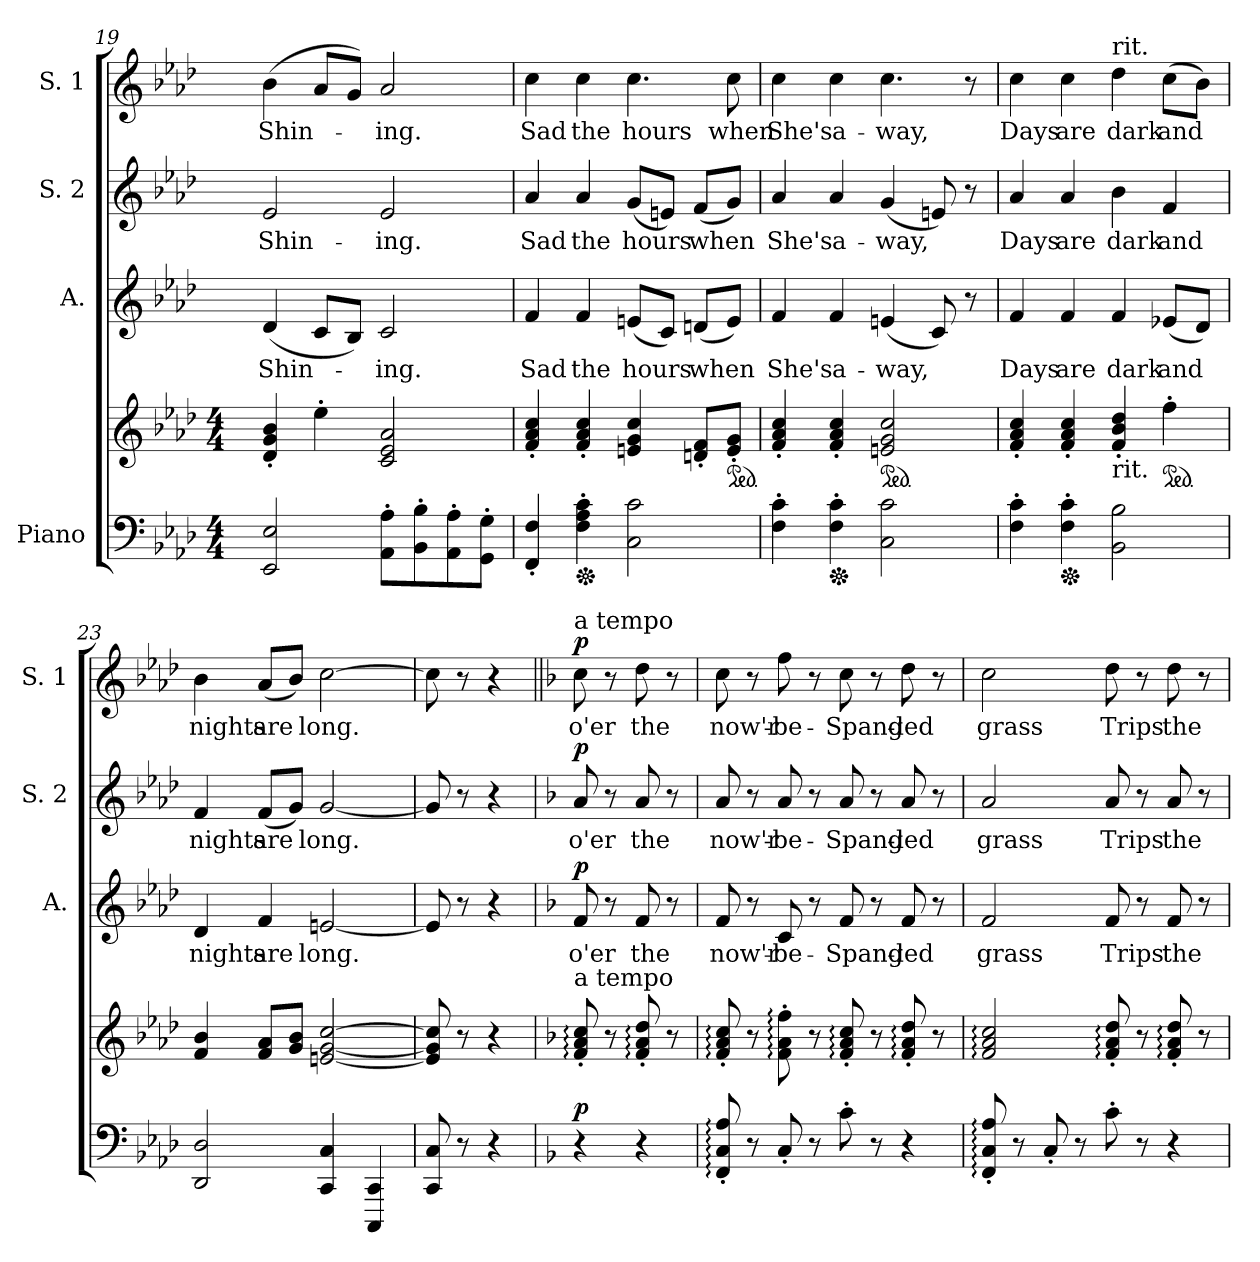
**kern	**kern	**dynam	**kern	**text	**dynam	**kern	**text	**dynam	**kern	**text	**dynam
*part4	*part4	*part4	*part3	*part3	*part3	*part2	*part2	*part2	*part1	*part1	*part1
*staff5	*staff4	*staff4/5	*staff3	*staff3	*staff3	*staff2	*staff2	*staff2	*staff1	*staff1	*staff1
*I"Piano	*	*	*I"A.	*	*	*I"S. 2	*	*	*I"S. 1	*	*
*	*	*	*I'A.	*	*	*I'S. 2	*	*	*I'S. 1	*	*
*clefF4	*clefG2	*	*clefG2	*	*	*clefG2	*	*	*clefG2	*	*
*k[b-e-a-d-]	*k[b-e-a-d-]	*	*k[b-e-a-d-]	*	*	*k[b-e-a-d-]	*	*	*k[b-e-a-d-]	*	*
*A-:	*A-:	*	*A-:	*	*	*A-:	*	*	*A-:	*	*
*M4/4	*M4/4	*	*	*	*	*	*	*	*	*	*
=19	=19	=19	=19	=19	=19	=19	=19	=19	=19	=19	=19
!	!	!	!	!LO:LY:b	!	!	!LO:LY:b:cj	!	!	!LO:LY:b	!
2E-/ 2EE-/	4b-/'< 4d-/'< 4g/'<	.	(<4d-/	Shin-	.	2e-/	Shin-	.	(>4b-\	Shin-	.
.	4ee-'>\	.	8c/L	.	.	.	.	.	8a-/L	.	.
.	.	.	8B-/J)	.	.	.	.	.	8g/J)	.	.
!	!	!	!	!LO:LY:b:cj	!	!	!LO:LY:b:cj	!	!	!LO:LY:b:cj	!
8A-\'> 8AA-\'>L	2a-/ 2e-/ 2c/	.	2c/	-ing.	.	2e-/	-ing.	.	2a-/	-ing.	.
8BB-\'> 8B-\'>	.	.	.	.	.	.	.	.	.	.	.
8AA-\'> 8A-\'>	.	.	.	.	.	.	.	.	.	.	.
8GG\'> 8G\'>J	.	.	.	.	.	.	.	.	.	.	.
!!LO:LB:g=z
=20	=20	=20	=20	=20	=20	=20	=20	=20	=20	=20	=20
!	!	!	!	!LO:LY:b:cj	!	!	!LO:LY:b:cj	!	!	!LO:LY:b:cj	!
4FF/'< 4F/'<	4f/'< 4a-/'< 4cc/'<	.	4f/	Sad	.	4a-/	Sad	.	4cc\	Sad	.
*Xped	*	*	*	*	*	*	*	*	*	*	*
!	!	!	!	!LO:LY:b:cj	!	!	!LO:LY:b:cj	!	!	!LO:LY:b:cj	!
4F\'> 4A-\'> 4c\'>	4cc/'< 4f/'< 4a-/'<	.	4f/	the	.	4a-/	the	.	4cc\	the	.
!	!	!	!	!LO:LY:b	!	!	!LO:LY:b	!	!	!LO:LY:b:cj	!
2C\ 2c\	4g/ 4en/ 4cc/	.	(<8en/L	hours	.	(<8g/L	hours	.	4.cc\	hours	.
.	.	.	8c/J)	.	.	8en/J)	.	.	.	.	.
!	!	!	!	!LO:LY:b	!	!	!LO:LY:b	!	!	!	!
.	8f/'< 8dn/'<L	.	(<8dn/L	when	.	(<8f/L	when	.	.	.	.
*	*ped	*	*	*	*	*	*	*	*	*	*
!	!	!	!	!	!	!	!	!	!	!LO:LY:b:cj	!
.	8g/'< 8e/'<J	.	8e/J)	.	.	8g/J)	.	.	8cc\	when	.
=21	=21	=21	=21	=21	=21	=21	=21	=21	=21	=21	=21
!	!	!	!	!LO:LY:b:cj	!	!	!LO:LY:b:cj	!	!	!LO:LY:b:cj	!
4c\'> 4F\'>	4f/'< 4a-/'< 4cc/'<	.	4f/	She's	.	4a-/	She's	.	4cc\	She's	.
*Xped	*	*	*	*	*	*	*	*	*	*	*
!	!	!	!	!LO:LY:b:cj	!	!	!LO:LY:b:cj	!	!	!LO:LY:b:cj	!
4F\'> 4c\'>	4a-/'< 4cc/'< 4f/'<	.	4f/	a-	.	4a-/	a-	.	4cc\	a-	.
*	*ped	*	*	*	*	*	*	*	*	*	*
!	!	!	!	!LO:LY:b	!	!	!LO:LY:b	!	!	!LO:LY:b:cj	!
2c\ 2C\	2cc/ 2g/ 2en/	.	(<4en/	-way,	.	(<4g/	-way,	.	4.cc\	-way,	.
.	.	.	8c/)	.	.	8en/)	.	.	.	.	.
.	.	.	8r	.	.	8r	.	.	8r	.	.
=22	=22	=22	=22	=22	=22	=22	=22	=22	=22	=22	=22
!	!	!	!	!LO:LY:b:cj	!	!	!LO:LY:b:cj	!	!	!LO:LY:b:cj	!
4c\'> 4F\'>	4f/'< 4a-/'< 4cc/'<	.	4f/	Days	.	4a-/	Days	.	4cc\	Days	.
*Xped	*	*	*	*	*	*	*	*	*	*	*
!	!	!	!	!LO:LY:b:cj	!	!	!LO:LY:b:cj	!	!	!LO:LY:b:cj	!
4F\'> 4c\'>	4f/'< 4cc/'< 4a-/'<	.	4f/	are	.	4a-/	are	.	4cc\	are	.
!	!	!	!	!	!	!	!	!	!LO:TX:a:t=rit.	!	!
!	!LO:TX:b:t=rit.	!	!	!	!	!	!	!	!	!	!
!	!	!	!	!LO:LY:b:cj	!	!	!LO:LY:b:cj	!	!	!LO:LY:b:cj	!
2BB-\ 2B-\	4f/'< 4b-/'< 4dd-/'<	.	4f/	dark	.	4b-\	dark	.	4dd-\	dark	.
*	*ped	*	*	*	*	*	*	*	*	*	*
!	!	!	!	!LO:LY:b	!	!	!LO:LY:b:cj	!	!	!LO:LY:b	!
.	4ff'>\	.	(<8e-X/L	and	.	4f/	and	.	(>8cc\L	and	.
.	.	.	8d-/J)	.	.	.	.	.	8b-\J)	.	.
=23	=23	=23	=23	=23	=23	=23	=23	=23	=23	=23	=23
!	!	!	!	!LO:LY:b:cj	!	!	!LO:LY:b:cj	!	!	!LO:LY:b:cj	!
2DD-/ 2D-/	4f/ 4b-/	.	4d-/	nights	.	4f/	nights	.	4b-\	nights	.
!	!	!	!	!LO:LY:b:cj	!	!	!LO:LY:b	!	!	!LO:LY:b	!
.	8a-/ 8f/L	.	4f/	are	.	(<8f/L	are	.	(<8a-/L	are	.
.	8b-/ 8g/J	.	.	.	.	8g/J)	.	.	8b-/J)	.	.
!	!	!	!	!LO:LY:b	!	!	!LO:LY:b	!	!	!LO:LY:b	!
4CC/ 4C/	[<2g/ [<2cc/ [<2en/	.	[<2en/	long.	.	[<2g/	long.	.	[>2cc\	long.	.
4CCC/ 4CC/	.	.	.	.	.	.	.	.	.	.	.
=24	=24	=24	=24	=24	=24	=24	=24	=24	=24	=24	=24
8CC/ 8C/	8cc/] 8g/] 8e/]	.	8e/]	.	.	8g/]	.	.	8cc\]	.	.
8r	8r	.	8r	.	.	8r	.	.	8r	.	.
4r	4r	.	4r	.	.	4r	.	.	4r	.	.
!!LO:LB:g=z
=25	=25	=25||	=25	=25||	=25||	=25	=25||	=25||	=25||	=25||	=25||
*k[b-]	*k[b-]	*	*k[b-]	*	*	*k[b-]	*	*	*k[b-]	*	*
*F:	*F:	*	*F:	*	*	*F:	*	*	*F:	*	*
!	!	!	!	!	!	!	!	!	!LO:TX:a:t=a tempo	!	!
!	!LO:TX:a:t=a tempo	!	!	!	!	!	!	!	!	!	!
!	!	!LO:DY:a=2	!	!LO:LY:b:cj	!LO:DY:a	!	!LO:LY:b:cj	!LO:DY:a	!	!LO:LY:b:cj	!LO:DY:a
4r	8cc/:'< 8a/:'< 8f/:'<	p	8f/	o'er	p	8a/	o'er	p	8cc\	o'er	p
.	8r	.	8r	.	.	8r	.	.	8r	.	.
!	!	!	!	!LO:LY:b:cj	!	!	!LO:LY:b:cj	!	!	!LO:LY:b:cj	!
4r	8f/:'< 8dd/:'< 8a/:'<	.	8f/	the	.	8a/	the	.	8dd\	the	.
.	8r	.	8r	.	.	8r	.	.	8r	.	.
=26	=26	=26	=26	=26	=26	=26	=26	=26	=26	=26	=26
!	!	!	!	!LO:LY:b:cj	!	!	!LO:LY:b:cj	!	!	!LO:LY:b:cj	!
8C/:'< 8A/:'< 8FF/:'<	8f/:'< 8a/:'< 8cc/:'<	.	8f/	now'r-	.	8a/	now'r-	.	8cc\	now'r-	.
8r	8r	.	8r	.	.	8r	.	.	8r	.	.
!	!	!	!	!LO:LY:b:cj	!	!	!LO:LY:b:cj	!	!	!LO:LY:b:cj	!
8C'</	8f\:'> 8a\:'> 8ff\:'>	.	8c/	-be-	.	8a/	-be-	.	8ff\	-be-	.
8r	8r	.	8r	.	.	8r	.	.	8r	.	.
!	!	!	!	!LO:LY:b:cj	!	!	!LO:LY:b:cj	!	!	!LO:LY:b:cj	!
8c:'>\	8a/:'< 8cc/:'< 8f/:'<	.	8f/	-Spang-	.	8a/	-Spang-	.	8cc\	-Spang-	.
8r	8r	.	8r	.	.	8r	.	.	8r	.	.
!	!	!	!	!LO:LY:b:cj	!	!	!LO:LY:b:cj	!	!	!LO:LY:b:cj	!
4r	8a/:'< 8dd/:'< 8f/:'<	.	8f/	-led	.	8a/	-led	.	8dd\	-led	.
.	8r	.	8r	.	.	8r	.	.	8r	.	.
=27	=27	=27	=27	=27	=27	=27	=27	=27	=27	=27	=27
!	!	!	!	!LO:LY:b:cj	!	!	!LO:LY:b:cj	!	!	!LO:LY:b:cj	!
8C/:'< 8FF/:'< 8A/:'<	2a/: 2f/: 2cc/:	.	2f/	grass	.	2a/	grass	.	2cc\	grass	.
8r	.	.	.	.	.	.	.	.	.	.	.
8C'</	.	.	.	.	.	.	.	.	.	.	.
8r	.	.	.	.	.	.	.	.	.	.	.
!	!	!	!	!LO:LY:b:cj	!	!	!LO:LY:b:cj	!	!	!LO:LY:b:cj	!
8c:'>\	8dd/:'< 8f/:'< 8a/:'<	.	8f/	Trips	.	8a/	Trips	.	8dd\	Trips	.
8r	8r	.	8r	.	.	8r	.	.	8r	.	.
!	!	!	!	!LO:LY:b:cj	!	!	!LO:LY:b:cj	!	!	!LO:LY:b:cj	!
4r	8dd/:'< 8a/:'< 8f/:'<	.	8f/	the	.	8a/	the	.	8dd\	the	.
.	8r	.	8r	.	.	8r	.	.	8r	.	.
=	=	=	=	=	=	=	=	=	=	=	=
*-	*-	*-	*-	*-	*-	*-	*-	*-	*-	*-	*-
